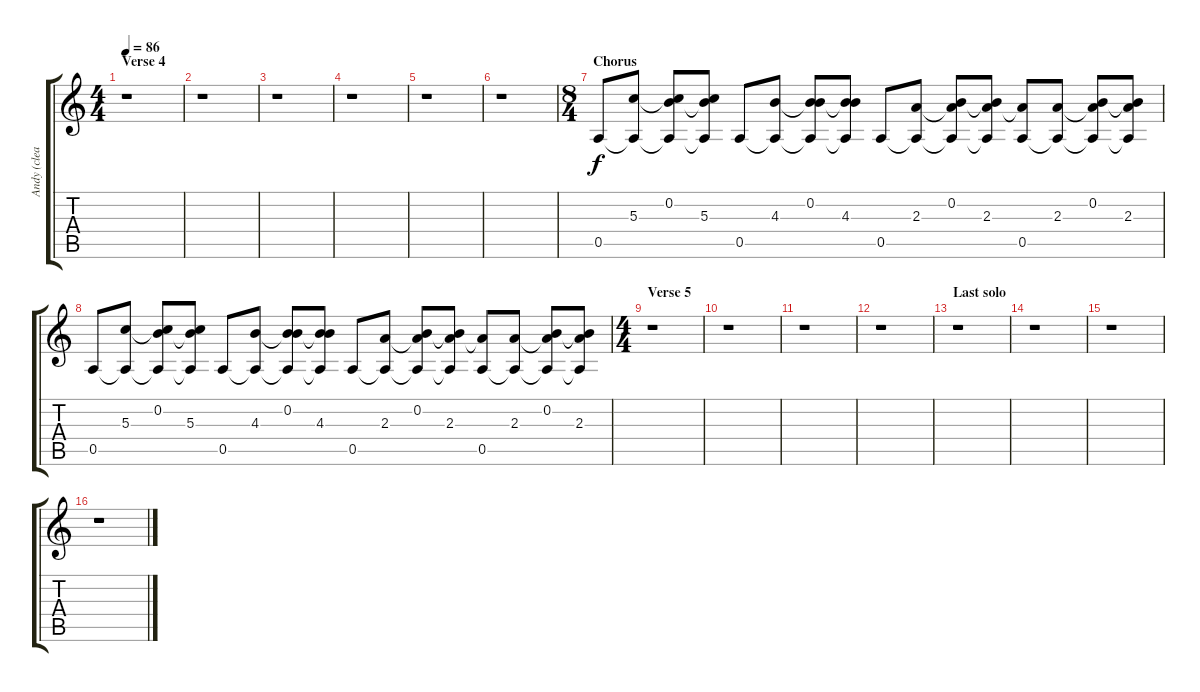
\track ("Andy (clean)" "Andy (clea") {instrument electricguitarclean}
\staff {score tabs}
\tuning (E4 B3 G3 D3 A2 E2) {hide}
\ts (4 4)
\section ("" "Verse 4")
\tempo 86
\clef g2
\ks c
r.1{dy f} |
r.1 |
r.1 |
r.1 |
r.1 |
r.1 |
\ts (8 4)
\section ("" "Chorus")
0.5.8 (5.3 0.5{t}).8 (0.2 5.3{t} 0.5{t}).8 (0.2{t} 5.3 0.5{t}).8 0.5.8 (4.3 0.5{t}).8 (0.2 4.3{t} 0.5{t}).8 (0.2{t} 4.3 0.5{t}).8 0.5.8 (2.3 0.5{t}).8 (0.2 2.3{t} 0.5{t}).8 (0.2{t} 2.3 0.5{t}).8 (2.3{t} 0.5).8 (2.3 0.5{t}).8 (0.2 2.3{t} 0.5{t}).8 (0.2{t} 2.3 0.5{t}).8 |
0.5.8 (5.3 0.5{t}).8 (0.2 5.3{t} 0.5{t}).8 (0.2{t} 5.3 0.5{t}).8 0.5.8 (4.3 0.5{t}).8 (0.2 4.3{t} 0.5{t}).8 (0.2{t} 4.3 0.5{t}).8 0.5.8 (2.3 0.5{t}).8 (0.2 2.3{t} 0.5{t}).8 (0.2{t} 2.3 0.5{t}).8 (2.3{t} 0.5).8 (2.3 0.5{t}).8 (0.2 2.3{t} 0.5{t}).8 (0.2{t} 2.3 0.5{t}).8 |
\ts (4 4)
\section ("" "Verse 5")
r.1 |
r.1 |
r.1 |
r.1 |
\section ("" "Last solo")
r.1 |
r.1 |
r.1 |
r.1
